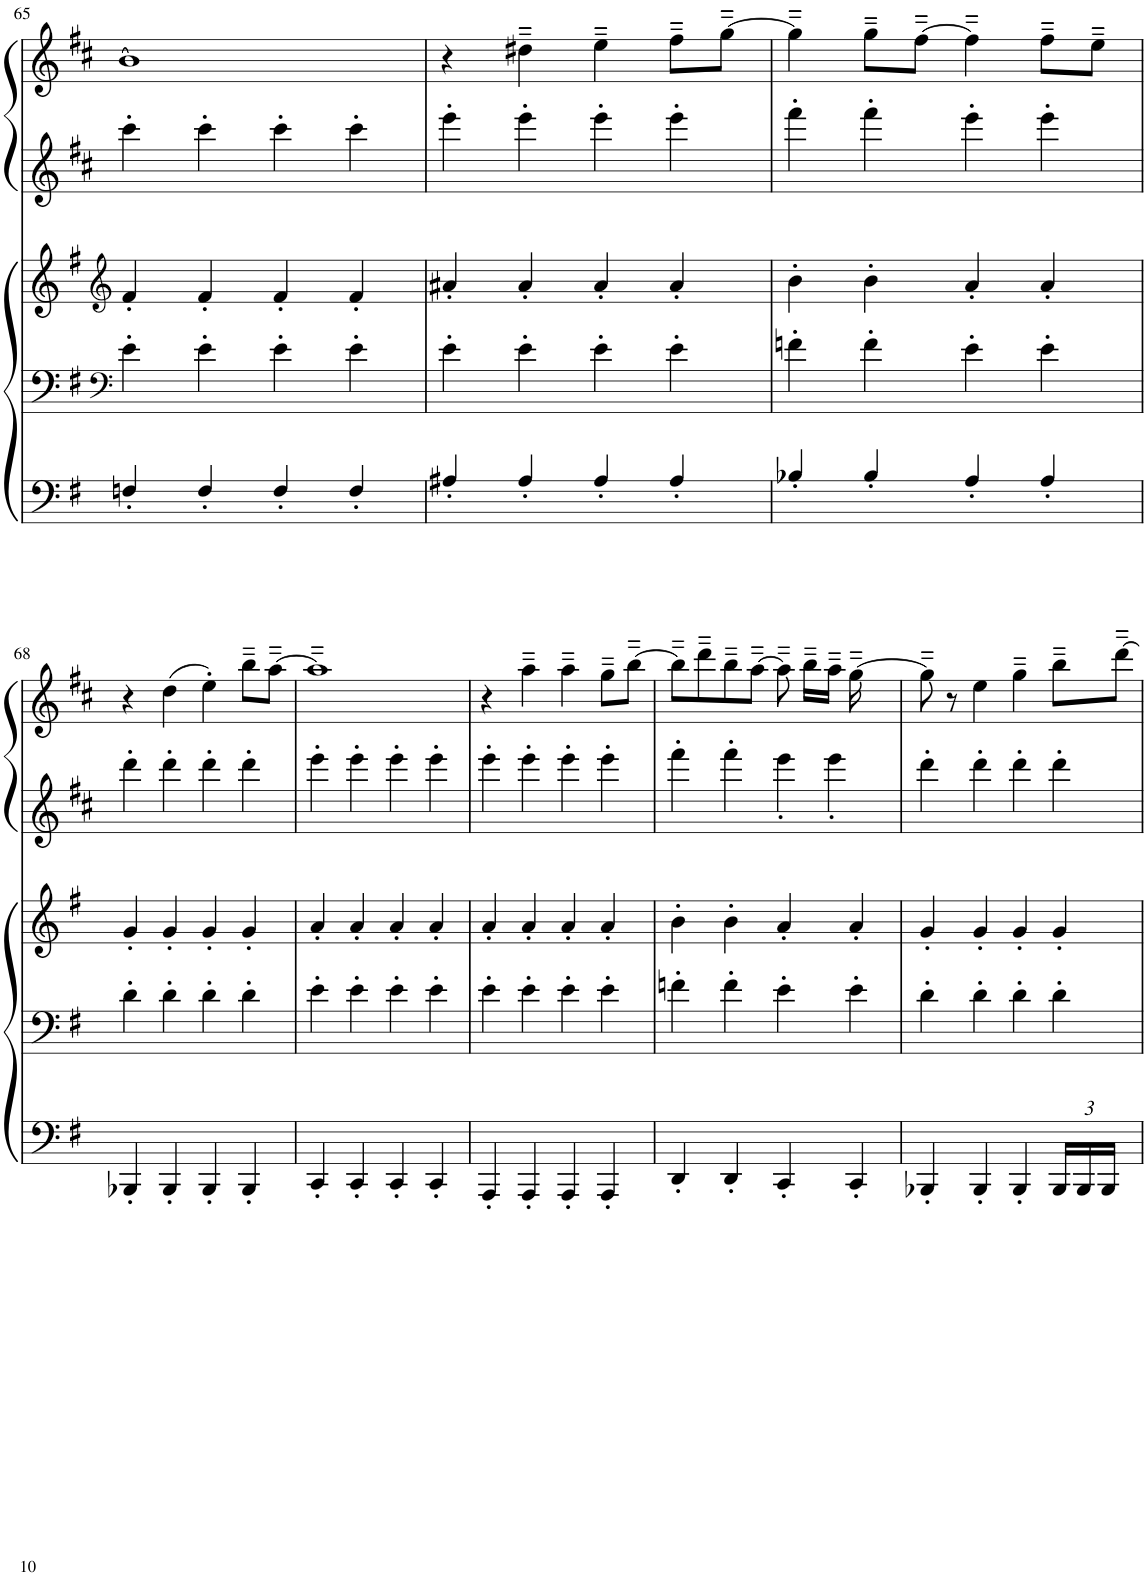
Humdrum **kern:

**kern	**kern	**kern	**kern	**kern
*part2	*part2	*part2	*part1	*part1
*staff5	*staff4	*staff3	*staff2	*staff1
!!LO:PB:g=z
*clefF4	*clefF4	*clefG2	*clefG2	*clefG2
*k[f#]	*k[f#]	*k[f#]	*k[f#c#]	*k[f#c#]
*M2/2	*M2/2	*M2/2	*M2/2	*M2/2
=65	=65	=65	=65	=65
4Fn'/	4e'\	4f#'/	4ccc#'\	1b]
4F'/	4e'\	4f#'/	4ccc#'\	.
4F'/	4e'\	4f#'/	4ccc#'\	.
4F'/	4e'\	4f#'/	4ccc#'\	.
=66	=66	=66	=66	=66
4A#X'/	4e'\	4a#X'/	4eee'\	4r
4A#'/	4e'\	4a#'/	4eee'\	4dd#X~~~~~~\
4A#'/	4e'\	4a#'/	4eee'\	4ee~~~~~\
4A#'/	4e'\	4a#'/	4eee'\	8ff#~~~~~\L
.	.	.	.	[>8gg~~~~~\J
=67	=67	=67	=67	=67
4B-X'/	4fn'\	4b'\	4fff#'\	4gg~~~~~\]
4B-'/	4f'\	4b'\	4fff#'\	8gg~~~~\L
.	.	.	.	[>8ff#~~~~\J
4A'/	4e'\	4a'/	4eee'\	4ff#~~~~\]
4A'/	4e'\	4a'/	4eee'\	8ff#~~~~~\L
.	.	.	.	8ee~~~~~\J
!!LO:LB:g=z
=68	=68	=68	=68	=68
4BBB-X'/	4d'\	4g'/	4ddd'\	4r
4BBB-'/	4d'\	4g'/	4ddd'\	(>4dd\
4BBB-'/	4d'\	4g'/	4ddd'\	4ee'\)
4BBB-'/	4d'\	4g'/	4ddd'\	8bb~~\L
.	.	.	.	[>8aa~~~\J
=69	=69	=69	=69	=69
4CC'/	4e'\	4a'/	4eee'\	1aa~~~]
4CC'/	4e'\	4a'/	4eee'\	.
4CC'/	4e'\	4a'/	4eee'\	.
4CC'/	4e'\	4a'/	4eee'\	.
=70	=70	=70	=70	=70
4AAA'/	4e'\	4a'/	4eee'\	4r
4AAA'/	4e'\	4a'/	4eee'\	4aa~~~\
4AAA'/	4e'\	4a'/	4eee'\	4aa~~~\
4AAA'/	4e'\	4a'/	4eee'\	8gg~~\L
.	.	.	.	[>8bb~~~\J
=71	=71	=71	=71	=71
*	*	*	*^	*
4DD'/	4fn'\	4b'\	4fff#'\	8.ryy	8bb~~\L]
.	.	.	.	.	8ddd~~~\
*	*	*	*v	*v	*
4DD'/	4f'\	4b'\	4fff#'\	8bb~~\
.	.	.	.	[>8aa~~~\J
4CC'/	4e'\	4a'/	4eee'\	8aa~~\]
.	.	.	.	16bb~~\LL
*	*	*	*^	*
.	.	.	.	4eee'\	16aa~~~\JJ
4CC'/	4e'\	4a'/	4ryy	.	[>16gg~~~\
.	.	.	.	.	8.ryy
.	.	.	.	16ryy	.
*	*	*	*v	*v	*
=72	=72	=72	=72	=72
4BBB-X'/	4d'\	4g'/	4ddd'\	8gg~~~\]
.	.	.	.	8r
4BBB-'/	4d'\	4g'/	4ddd'\	4ee\
4BBB-'/	4d'\	4g'/	4ddd'\	4gg~~~\
*Xbrackettup	*	*	*	*
24BBB-/LL	4d'\	4g'/	4ddd'\	8bb~~~\L
24BBB-/	.	.	.	.
24BBB-/JJ	.	.	.	.
8ryy	.	.	.	[>8ddd~~~~~\J
=	=	=	=	=
*-	*-	*-	*-	*-
